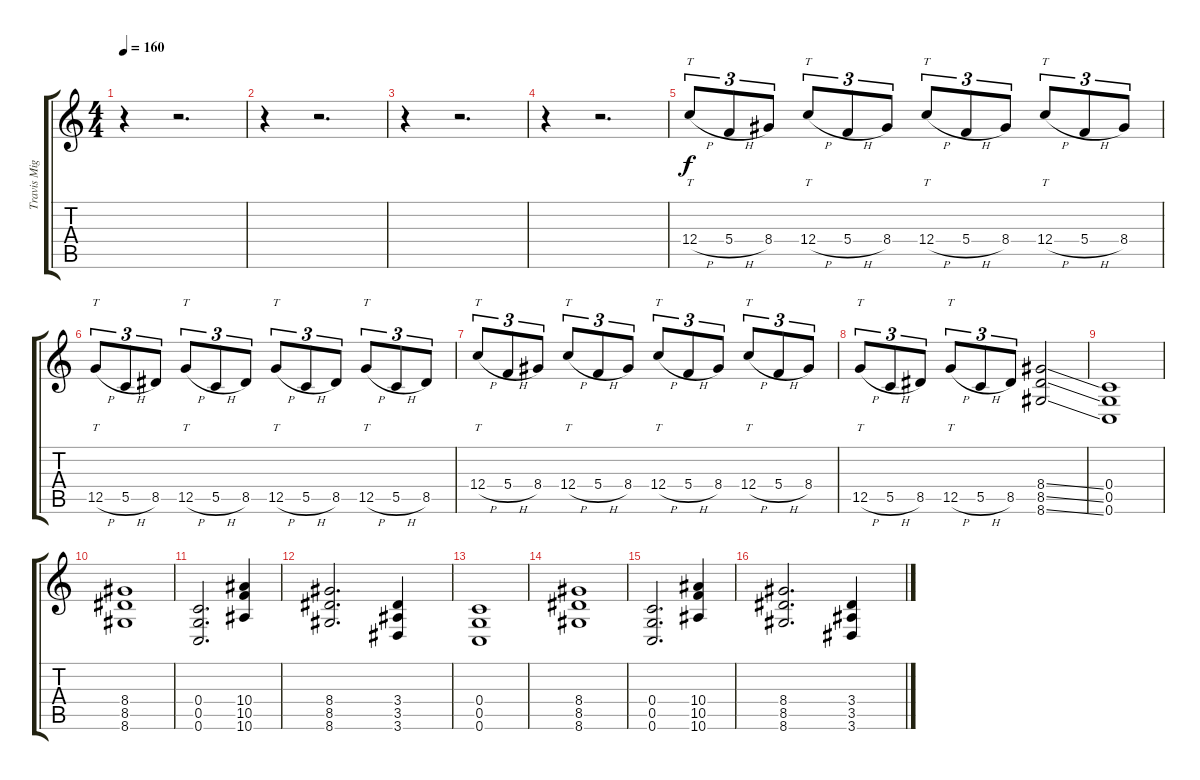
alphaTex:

\track ("Travis Miguel" "Travis Mig") {instrument overdrivenguitar}
\staff {score tabs}
\tuning (D4 A3 F3 C3 G2 C2) {hide}
\ts (4 4)
\tempo 160
\clef g2
\ks c
r.4{dy f instrument overdrivenguitar} r.2{d} |
r.4 r.2{d} |
r.4 r.2{d} |
r.4 r.2{d} |
12.4{h}.8{tt tu (3 2)} 5.4{h}.8{tu (3 2)} 8.4.8{tu (3 2)} 12.4{h}.8{tt tu (3 2)} 5.4{h}.8{tu (3 2)} 8.4.8{tu (3 2)} 12.4{h}.8{tt tu (3 2)} 5.4{h}.8{tu (3 2)} 8.4.8{tu (3 2)} 12.4{h}.8{tt tu (3 2)} 5.4{h}.8{tu (3 2)} 8.4.8{tu (3 2)} |
12.5{h}.8{tt tu (3 2)} 5.5{h}.8{tu (3 2)} 8.5.8{tu (3 2)} 12.5{h}.8{tt tu (3 2)} 5.5{h}.8{tu (3 2)} 8.5.8{tu (3 2)} 12.5{h}.8{tt tu (3 2)} 5.5{h}.8{tu (3 2)} 8.5.8{tu (3 2)} 12.5{h}.8{tt tu (3 2)} 5.5{h}.8{tu (3 2)} 8.5.8{tu (3 2)} |
12.4{h}.8{tt tu (3 2)} 5.4{h}.8{tu (3 2)} 8.4.8{tu (3 2)} 12.4{h}.8{tt tu (3 2)} 5.4{h}.8{tu (3 2)} 8.4.8{tu (3 2)} 12.4{h}.8{tt tu (3 2)} 5.4{h}.8{tu (3 2)} 8.4.8{tu (3 2)} 12.4{h}.8{tt tu (3 2)} 5.4{h}.8{tu (3 2)} 8.4.8{tu (3 2)} |
12.5{h}.8{tt tu (3 2)} 5.5{h}.8{tu (3 2)} 8.5.8{tu (3 2)} 12.5{h}.8{tt tu (3 2)} 5.5{h}.8{tu (3 2)} 8.5.8{tu (3 2)} (8.4{ss} 8.5{ss} 8.6{ss}).2 |
(0.4 0.5 0.6).1 |
(8.4 8.5 8.6).1 |
(0.4 0.5 0.6).2{d} (10.4 10.5 10.6).4 |
(8.4 8.5 8.6).2{d} (3.4 3.5 3.6).4 |
(0.4 0.5 0.6).1 |
(8.4 8.5 8.6).1 |
(0.4 0.5 0.6).2{d} (10.4 10.5 10.6).4 |
(8.4 8.5 8.6).2{d} (3.4 3.5 3.6).4
